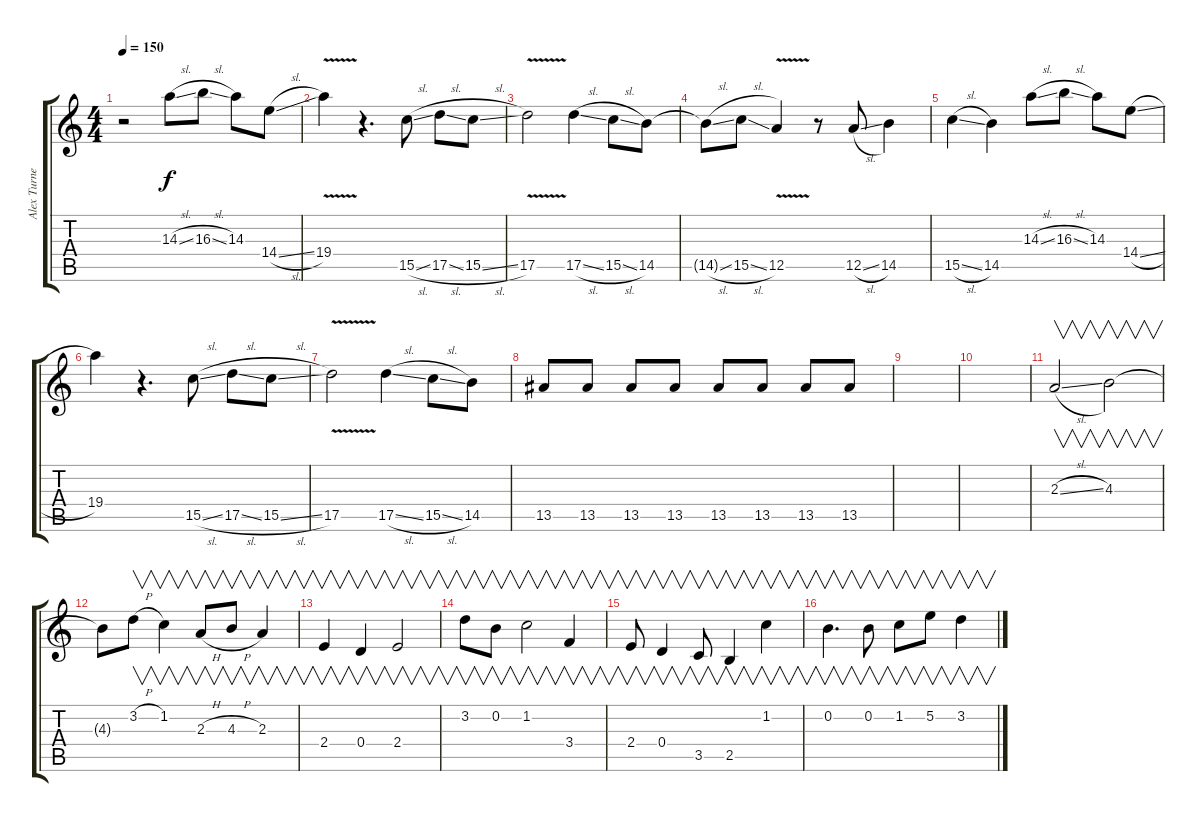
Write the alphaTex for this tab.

\track ("Alex Turner" "Alex Turne") {instrument electricguitarclean}
\staff {score tabs}
\tuning (E4 B3 G3 D3 A2 E2) {hide}
\ts (4 4)
\tempo 150
\clef g2
\ks c
r.2{dy ff} 14.3{sl}.8{dy f volume 11 instrument distortionguitar} 16.3{sl}.8 14.3.8 14.4{sl}.8 |
19.4{v}.4 r.4{d} 15.5{sl}.8 17.5{sl}.8 15.5{sl}.8 |
17.5{v}.2 17.5{sl}.4 15.5{sl}.8 14.5.8 |
14.5{sl t}.8 15.5{sl}.8 12.5{v}.4 r.8 12.5{sl}.8 14.5.4 |
15.5{sl}.4 14.5.4 14.3{sl}.8 16.3{sl}.8 14.3.8 14.4{sl}.8 |
19.4.4 r.4{d} 15.5{sl}.8 17.5{sl}.8 15.5{sl}.8 |
17.5{v}.2 17.5{sl}.4 15.5{sl}.8 14.5.8 |
13.5.8 13.5.8 13.5.8 13.5.8 13.5.8 13.5.8 13.5.8 13.5.8 |
|
|
2.3{sl}.2{v volume 16 instrument overdrivenguitar} 4.3.2{v} |
4.3{t}.8 3.2{h}.8{v} 1.2.4{v} 2.3{h}.8{v} 4.3{h}.8{v} 2.3.4{v} |
2.4.4{v} 0.4.4{v} 2.4.2{v} |
3.2.8{v} 0.2.8{v} 1.2.2{v} 3.4.4{v} |
2.4.8{v} 0.4.4{v} 3.5.8{v} 2.5.4{v} 1.2.4{v} |
0.2.4{v d} 0.2.8{v} 1.2.8{v} 5.2.8{v} 3.2.4{v}
